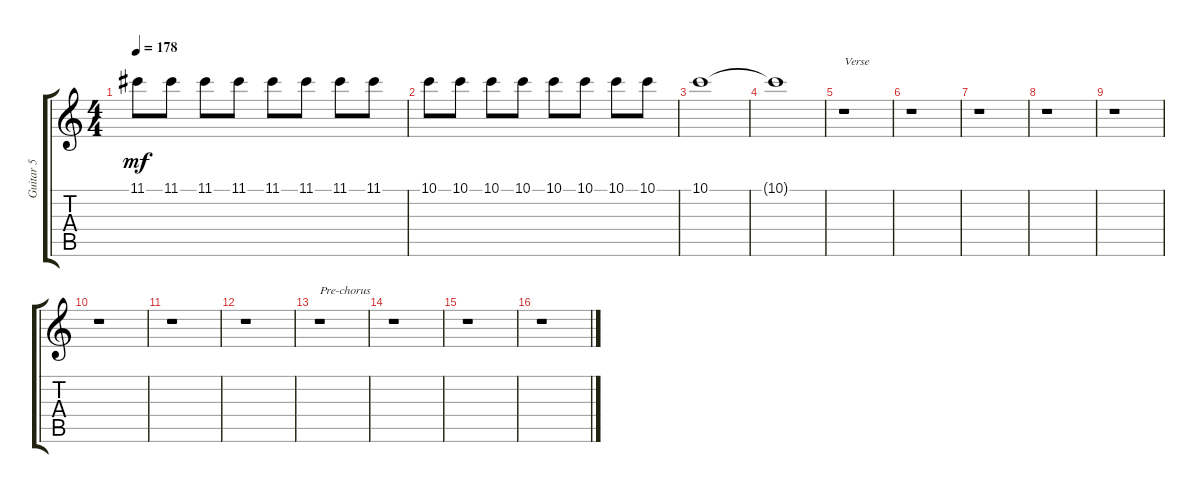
\track ("Guitar 5" "Guitar 5") {instrument electricguitarclean}
\staff {score tabs}
\tuning (D4 A3 F3 C3 G2 C2) {hide}
\ts (4 4)
\tempo 178
\clef g2
\ks c
11.1.8{dy mf} 11.1.8 11.1.8 11.1.8 11.1.8 11.1.8 11.1.8 11.1.8 |
10.1.8 10.1.8 10.1.8 10.1.8 10.1.8 10.1.8 10.1.8 10.1.8 |
10.1.1 |
10.1{t}.1 |
r.1{txt "Verse"} |
r.1 |
r.1 |
r.1 |
r.1 |
r.1 |
r.1 |
r.1 |
r.1{txt "Pre-chorus"} |
r.1 |
r.1 |
r.1
